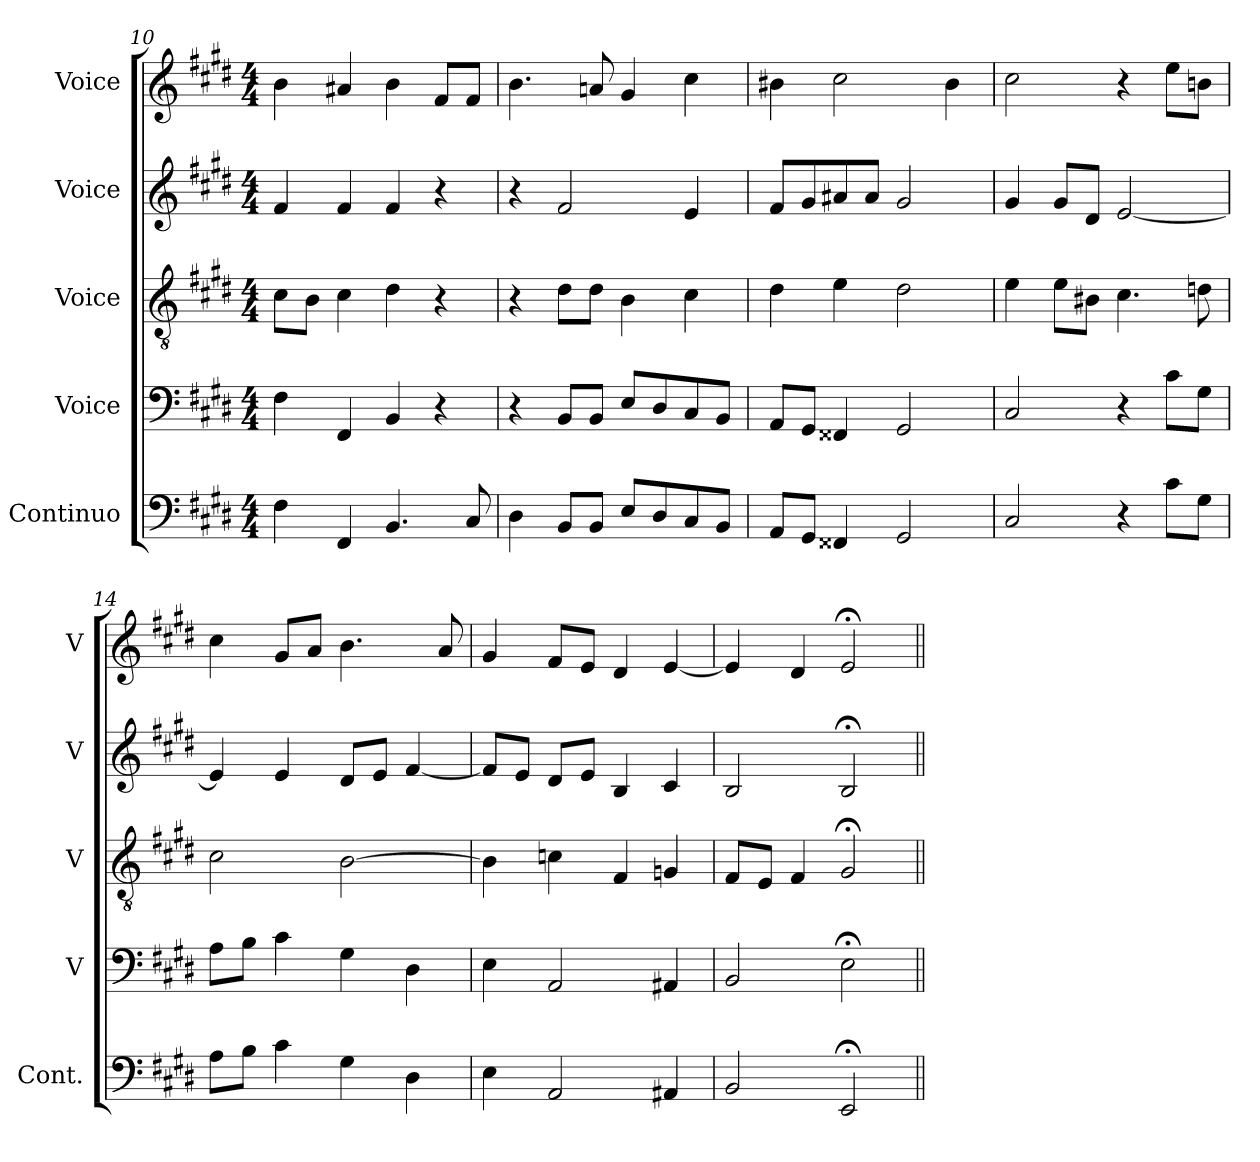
**kern	**kern	**kern	**kern	**kern
*part5	*part4	*part3	*part2	*part1
*staff5	*staff4	*staff3	*staff2	*staff1
*I"Continuo	*I"Voice	*I"Voice	*I"Voice	*I"Voice
*I'Cont.	*I'V	*I'V	*I'V	*I'V
*clefF4	*clefF4	*clefGv2	*clefG2	*clefG2
*k[f#c#g#d#]	*k[f#c#g#d#]	*k[f#c#g#d#]	*k[f#c#g#d#]	*k[f#c#g#d#]
*M4/4	*M4/4	*M4/4	*M4/4	*M4/4
=10	=10	=10	=10	=10
4F#	4F#	8c#L	4f#	4b
.	.	8BJ	.	.
4FF#	4FF#	4c#	4f#	4a#X
4.BB	4BB	4d#	4f#	4b
.	4r	4r	4r	8f#L
8C#	.	.	.	8f#J
=11	=11	=11	=11	=11
4D#	4r	4r	4r	4.b
8BBL	8BBL	8d#L	2f#	.
8BBJ	8BBJ	8d#J	.	8an
8EL	8EL	4B	.	4g#
8D#	8D#	.	.	.
8C#	8C#	4c#	4e	4cc#
8BBJ	8BBJ	.	.	.
=12	=12	=12	=12	=12
8AAL	8AAL	4d#	8f#L	4b#X
8GG#J	8GG#J	.	8g#	.
4FF##X	4FF##X	4e	8a#X	2cc#
.	.	.	8a#J	.
2GG#	2GG#	2d#	2g#	.
.	.	.	.	4b#
=13	=13	=13	=13	=13
2C#	2C#	4e	4g#	2cc#
.	.	8eL	8g#L	.
.	.	8B#XJ	8d#J	.
4r	4r	4.c#	[2e	4r
8c#L	8c#L	.	.	8eeL
8G#J	8G#J	8dn	.	8bnJ
=14	=14	=14	=14	=14
8AL	8AL	2c#	4e]	4cc#
8BJ	8BJ	.	.	.
4c#	4c#	.	4e	8g#L
.	.	.	.	8aJ
4G#	4G#	[2B	8d#L	4.b
.	.	.	8eJ	.
4D#	4D#	.	[4f#	.
.	.	.	.	8a
=15	=15	=15	=15	=15
4E	4E	4B]	8f#L]	4g#
.	.	.	8eJ	.
2AA	2AA	4cn	8d#L	8f#L
.	.	.	8eJ	8eJ
.	.	4F#	4B	4d#
4AA#X	4AA#X	4Gn	4c#	[4e
=16	=16	=16	=16	=16
2BB	2BB	8F#L	2B	4e]
.	.	8EJ	.	.
.	.	4F#	.	4d#
2EE;<	2E;<	2G#;<	2B;<	2e;<
=||	=||	=||	=||	=||
*-	*-	*-	*-	*-
